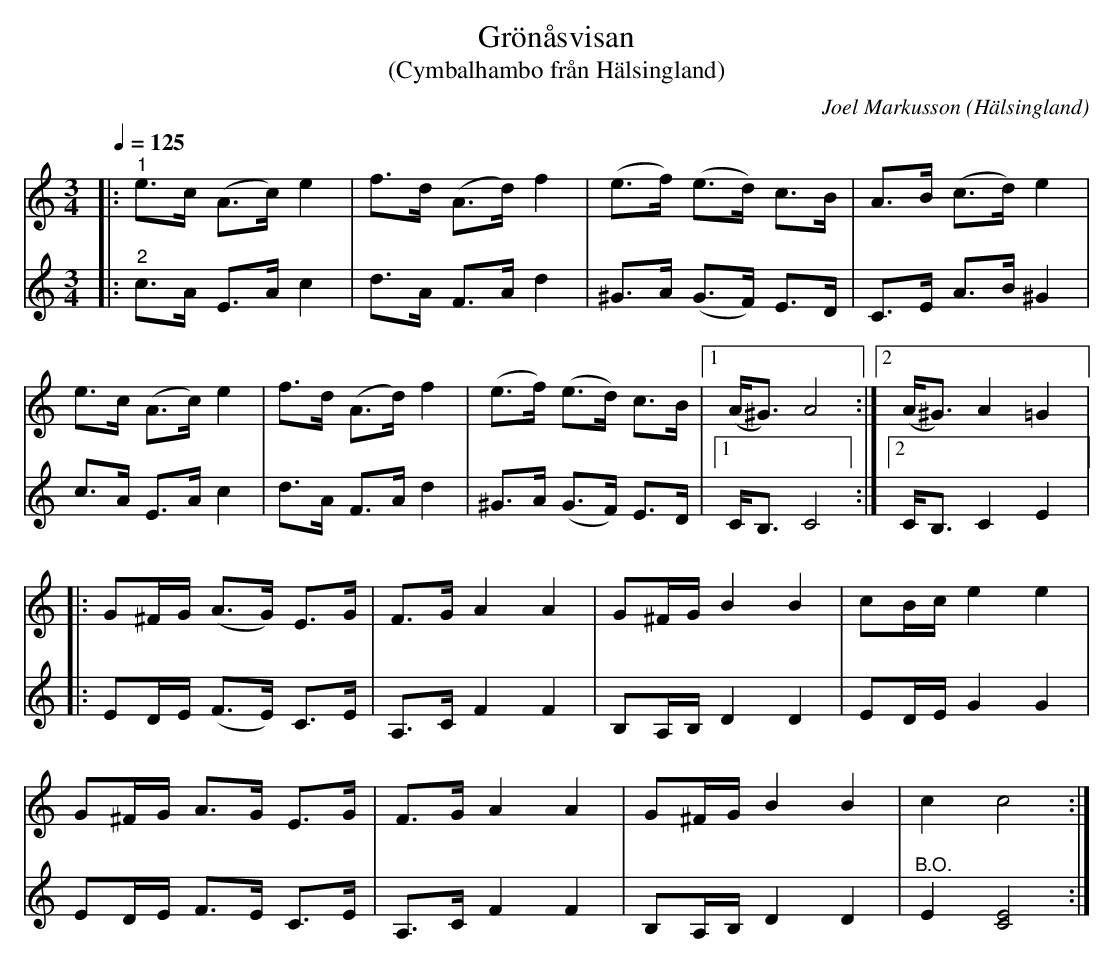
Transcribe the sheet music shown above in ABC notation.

X:1
T:Grönåsvisan
T:(Cymbalhambo från Hälsingland)
O:Hälsingland
C:Joel Markusson
L:1/8
Q:1/4=125
M:3/4
K:C
V:1
|:"^1" e>c (A>c) e2 | f>d (A>d) f2 | (e>f) (e>d) c>B | A>B (c>d) e2 |
e>c (A>c) e2 | f>d (A>d) f2 | (e>f) (e>d) c>B |1 (A<^G) A4 :|2 (A<^G) A2 =G2 |:
G^F/G/ (A>G) E>G | F>G A2 A2 | G^F/G/ B2 B2 | cB/c/ e2 e2 |
G^F/G/ A>G E>G | F>G A2 A2 | G^F/G/ B2 B2 | c2 c4 :|
V:2
|:"^2" c>A E>A c2 | d>A F>A d2 | ^G>A (G>F) E>D | C>E A>B ^G2 |
c>A E>A c2 | d>A F>A d2 | ^G>A (G>F) E>D |1 C<B, C4 :|2 C<B, C2 E2 |:
ED/E/ (F>E) C>E | A,>C F2 F2 | B,A,/B,/ D2 D2 | ED/E/ G2 G2 |
ED/E/ F>E C>E | A,>C F2 F2 | B,A,/B,/ D2 D2 | "^B.O." E2 [CE]4 :|
